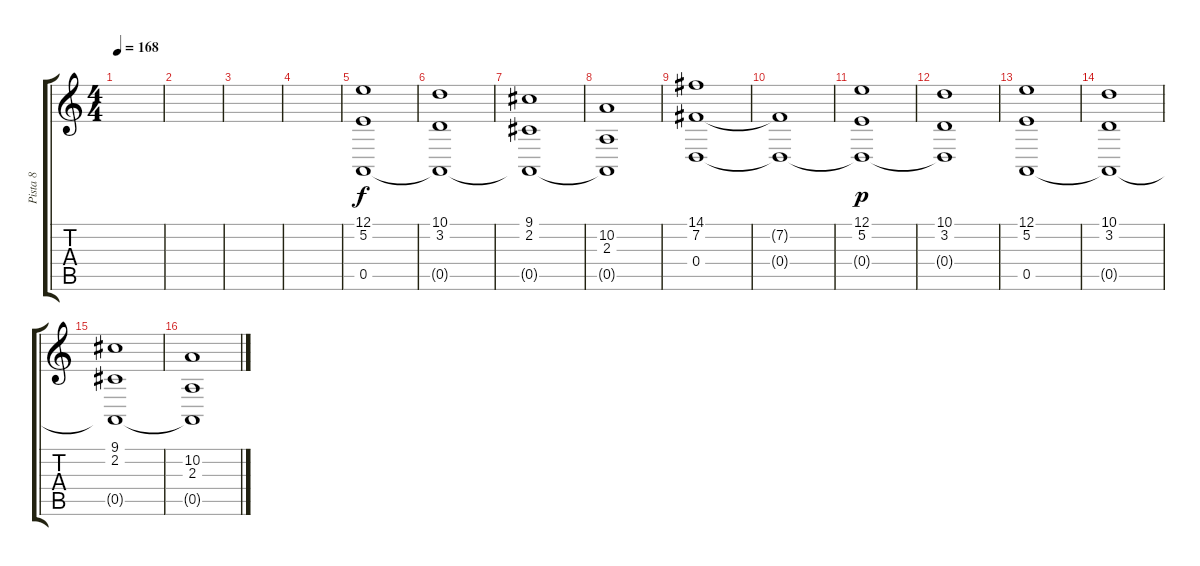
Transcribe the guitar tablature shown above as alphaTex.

\track ("Pista 8" "Pista 8") {instrument pad2warm}
\staff {score tabs}
\tuning (E4 B3 G3 D3 A2 E2) {hide}
\ts (4 4)
\tempo 168
\clef g2
\ks c
|
|
|
|
(12.1 5.2 0.5).1 |
(10.1 3.2 0.5{t}).1 |
(9.1 2.2 0.5{t}).1 |
(10.2 2.3 0.5{t}).1 |
(14.1 7.2 0.4).1 |
(7.2{t} 0.4{t}).1{dy f} |
(12.1 5.2 0.4{t}).1{dy p} |
(10.1 3.2 0.4{t}).1 |
(12.1 5.2 0.5).1 |
(10.1 3.2 0.5{t}).1 |
(9.1 2.2 0.5{t}).1 |
(10.2 2.3 0.5{t}).1
